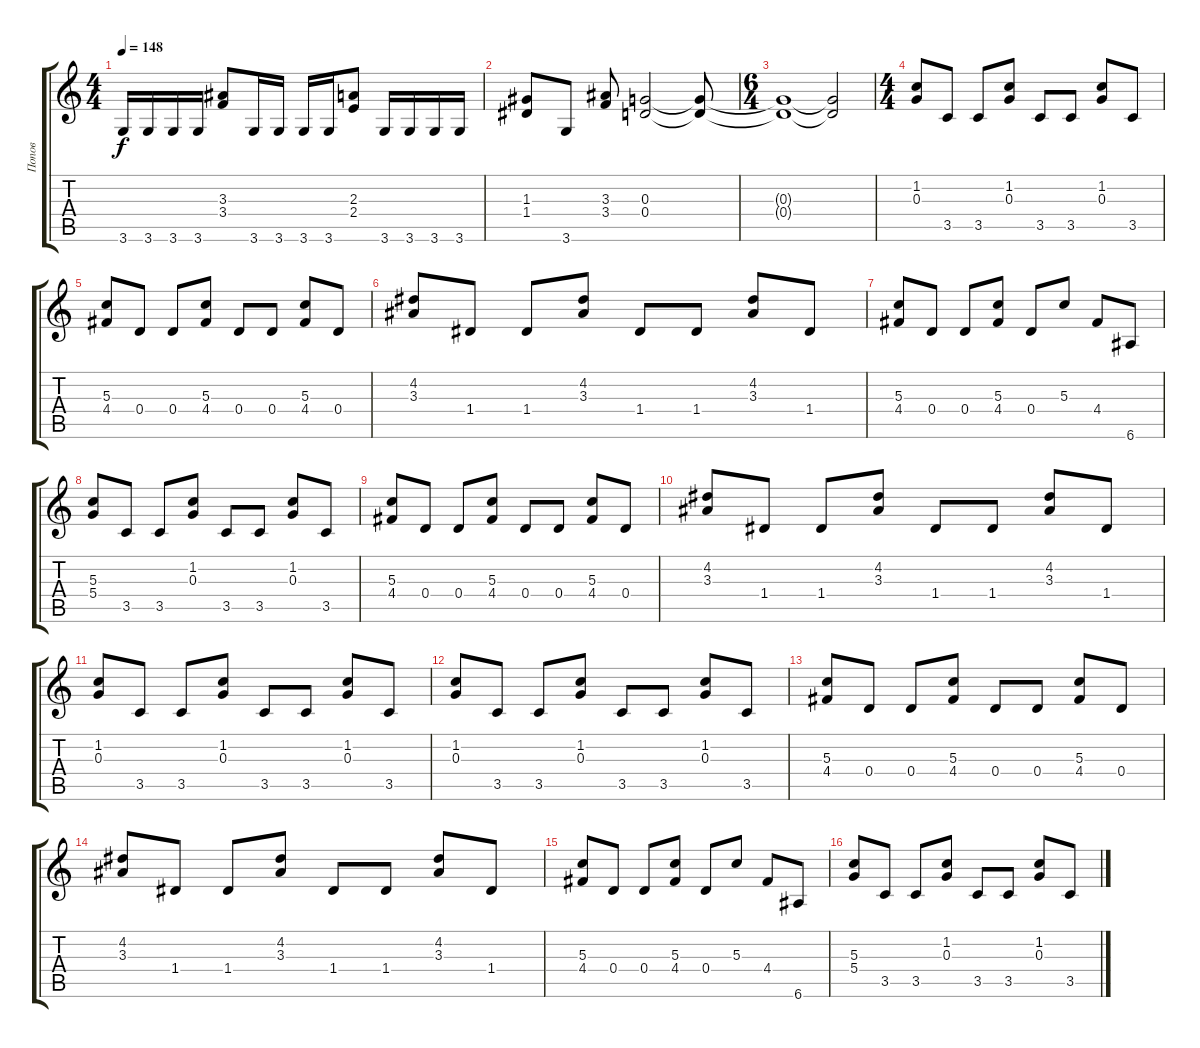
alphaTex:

\track ("Попов" "Попов") {instrument distortionguitar}
\staff {score tabs}
\tuning (E4 B3 G3 D3 A2 E2) {hide}
\ts (4 4)
\tempo 148
\clef g2
\ks c
3.6.16{dy f} 3.6.16 3.6.16 3.6.16 (3.3 3.4).8 3.6.16 3.6.16 3.6.16 3.6.16 (2.3 2.4).8 3.6.16 3.6.16 3.6.16 3.6.16 |
(1.3 1.4).8 3.6.8 (3.3 3.4).8 (0.3 0.4).2 (0.3{t} 0.4{t}).8 |
\ts (6 4)
(0.3{t} 0.4{t}).1 (0.3{t} 0.4{t}).2 |
\ts (4 4)
(1.2 0.3).8 3.5.8 3.5.8 (1.2 0.3).8 3.5.8 3.5.8 (1.2 0.3).8 3.5.8 |
(5.3 4.4).8 0.4.8 0.4.8 (5.3 4.4).8 0.4.8 0.4.8 (5.3 4.4).8 0.4.8 |
(4.2 3.3).8 1.4.8 1.4.8 (4.2 3.3).8 1.4.8 1.4.8 (4.2 3.3).8 1.4.8 |
(5.3 4.4).8 0.4.8 0.4.8 (5.3 4.4).8 0.4.8 5.3.8 4.4.8 6.6.8 |
(5.3 5.4).8 3.5.8 3.5.8 (1.2 0.3).8 3.5.8 3.5.8 (1.2 0.3).8 3.5.8 |
(5.3 4.4).8 0.4.8 0.4.8 (5.3 4.4).8 0.4.8 0.4.8 (5.3 4.4).8 0.4.8 |
(4.2 3.3).8 1.4.8 1.4.8 (4.2 3.3).8 1.4.8 1.4.8 (4.2 3.3).8 1.4.8 |
(1.2 0.3).8 3.5.8 3.5.8 (1.2 0.3).8 3.5.8 3.5.8 (1.2 0.3).8 3.5.8 |
(1.2 0.3).8 3.5.8 3.5.8 (1.2 0.3).8 3.5.8 3.5.8 (1.2 0.3).8 3.5.8 |
(5.3 4.4).8 0.4.8 0.4.8 (5.3 4.4).8 0.4.8 0.4.8 (5.3 4.4).8 0.4.8 |
(4.2 3.3).8 1.4.8 1.4.8 (4.2 3.3).8 1.4.8 1.4.8 (4.2 3.3).8 1.4.8 |
(5.3 4.4).8 0.4.8 0.4.8 (5.3 4.4).8 0.4.8 5.3.8 4.4.8 6.6.8 |
(5.3 5.4).8 3.5.8 3.5.8 (1.2 0.3).8 3.5.8 3.5.8 (1.2 0.3).8 3.5.8
